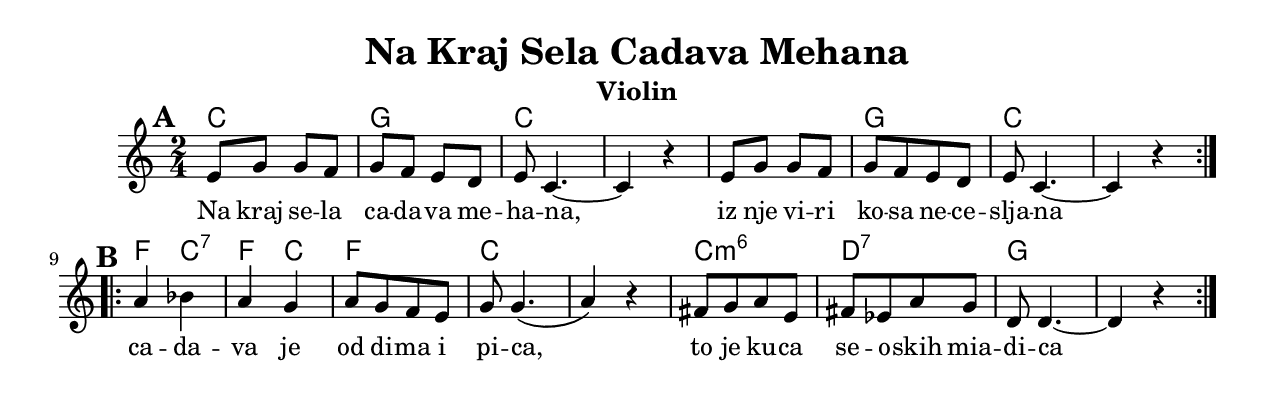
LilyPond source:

\version "2.18.0"
\include "english.ly"
%\pointAndClickOff
\paper{
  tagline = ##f
  print-all-headers = ##t
  #(set-paper-size "letter")
}
date = #(strftime "%d-%m-%Y" (localtime (current-time)))

%\markup{ \italic{ " Updated " \date  }  }

%\markup{ Got something to say? }

%#################################### Melody ########################
melody = \transpose f c \relative c'' {
  \clef treble
  \key d \minor
  \time 2/4
  \set Score.markFormatter = #format-mark-box-alphabet

  %\partial 16*3 a16 d f   %lead in notes

  \repeat volta 2{
  \mark \default
    a8  c c bf
    c8 bf a g
    a8 f4.~
    f4 r

    a8 c c bf
    c8 [bf a g]
    a8 f4.~
    f4 r|
  }
  %\alternative { { }{ } }

  \repeat volta 2{
  \mark \default
    d'4 ef
    d4 c
    d8 [c bf a]
    c8 c4.~\(

    d4\) r
    b8 [c d a]
    b8 [af d c]
    g8 g4.~
    g4 r|
  }
  % \alternative { { }{ } }

}
%################################# Lyrics #####################
\addlyrics{
  Na kraj se -- la
  ca -- da -- va  me -- ha -- na,
  iz nje vi -- ri ko -- sa ne -- ce -- slja -- na
  ca -- da -- va je od di -- ma i pi -- ca,
  to je ku -- ca se -- o -- skih
  mia -- di -- ca
}
%################################# Chords #######################
harmonies = \transpose f c\chordmode {
  f2
  c2
  f2
  s2*2
  c2
  f2
  s2

  %b part
  bf4
  f4:7
  bf4
  f4
  bf2
  f2
  s2
  f2:m6
  g2:7
  c2
  s2
}

\score {
  <<
    \new ChordNames {
      \set chordChanges = ##f
      \harmonies
    }
    \new Staff
    \melody
  >>
  \header{
    title= "Na Kraj Sela Cadava Mehana"
    subtitle=""
    composer= ""
    instrument = "Violin"
    arranger= ""
  }
  \midi{\tempo 4 = 120}
  \layout{indent = 1.0\cm}
}
%{
% more verses:
\markup{}
\markup {
  \fill-line {
    \hspace #0.1 % distance from left margin
    \column {
      \line { "1."
        \column {
          ""
        }
      }
      \hspace #0.2 % vertical distance between verses
      \line { "2."
        \column {
         ""
        }
      }
    }
    \hspace #0.1  % horiz. distance between columns
    \column {
      \line { "3."
        \column {
          ""
        }
      }
      \hspace #0.2 % distance between verses
      \line { "4."
        \column {
         ""
        }
      }
    }
    \hspace #0.1 % distance to right margin
  }
}

%}
